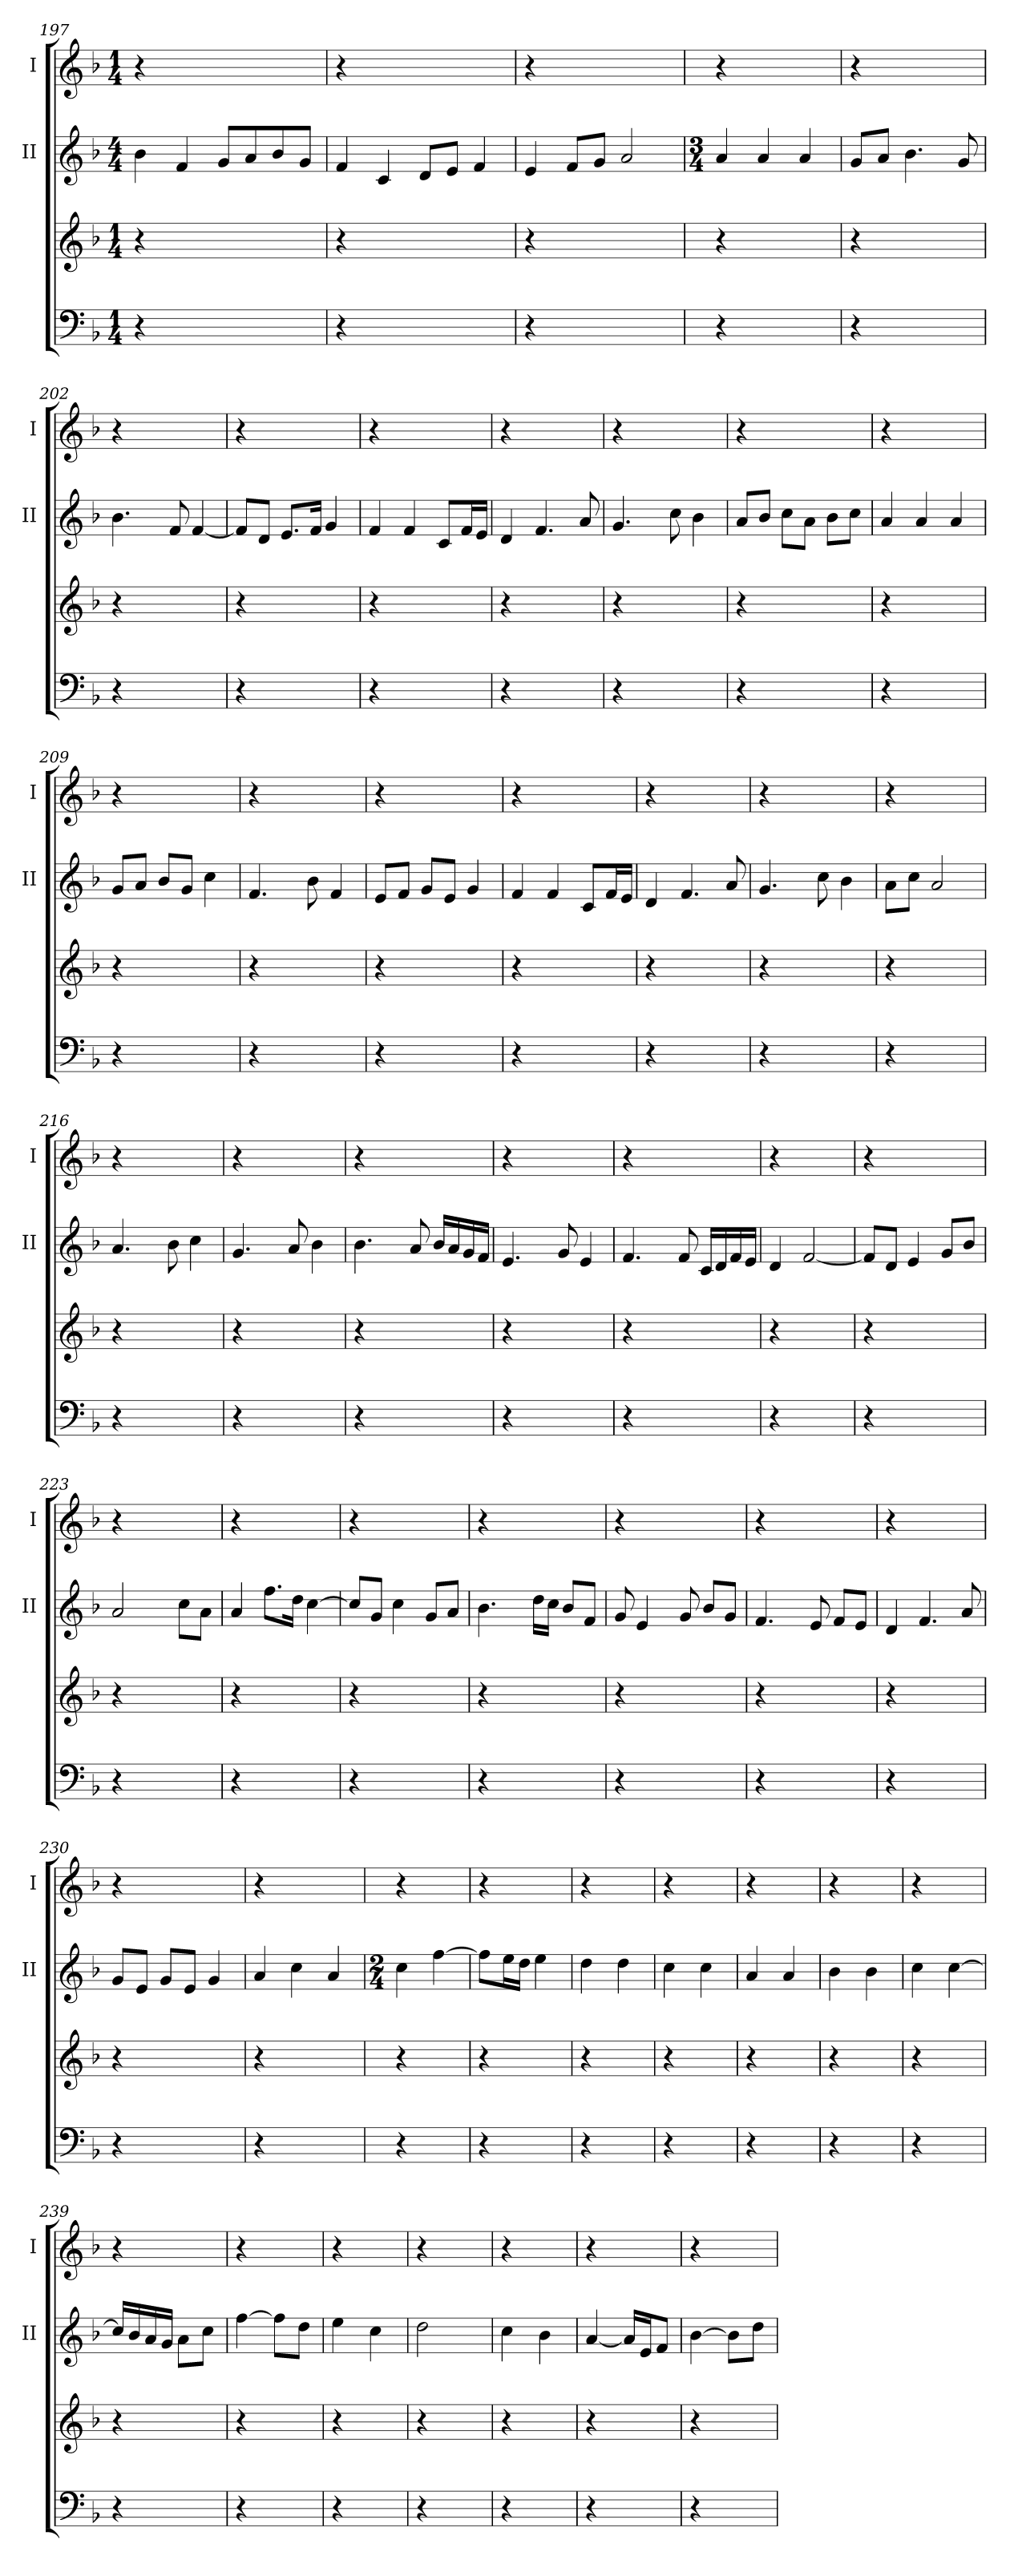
**kern	**kern	**kern	**kern
*part3	*part3	*part2	*part1
*staff4	*staff3	*staff2	*staff1
*	*	*I"II	*I"I
*	*	*I'II	*I'I
*clefF4	*clefG2	*clefG2	*clefG2
*k[b-]	*k[b-]	*k[b-]	*k[b-]
*F:	*F:	*F:	*F:
*M1/4	*M1/4	*M4/4	*M1/4
=197	=197	=197	=197
4r	4r	4b-\	4r
2.ryy	2.ryy	4f/	2.ryy
.	.	8g/L	.
.	.	8a/	.
.	.	8b-/	.
.	.	8g/J	.
=198	=198	=198	=198
4r	4r	4f/	4r
2.ryy	2.ryy	4c/	2.ryy
.	.	8d/L	.
.	.	8e/J	.
.	.	4f/	.
=199	=199	=199	=199
4r	4r	4e/	4r
2.ryy	2.ryy	8f/L	2.ryy
.	.	8g/J	.
.	.	2a/	.
!!LO:LB:g=z
=200	=200	=200	=200
*	*	*M3/4	*
4r	4r	4a/	4r
2ryy	2ryy	4a/	2ryy
.	.	4a/	.
=201	=201	=201	=201
4r	4r	8g/L	4r
.	.	8a/J	.
2ryy	2ryy	4.b-\	2ryy
.	.	8g/	.
=202	=202	=202	=202
4r	4r	4.b-\	4r
2ryy	2ryy	.	2ryy
.	.	8f/	.
.	.	[<4f/	.
=203	=203	=203	=203
4r	4r	8f/L]	4r
.	.	8d/J	.
2ryy	2ryy	8.e/L	2ryy
.	.	16f/Jk	.
.	.	4g/	.
=204	=204	=204	=204
4r	4r	4f/	4r
2ryy	2ryy	4f/	2ryy
.	.	8c/L	.
.	.	16f/L	.
.	.	16e/JJ	.
=205	=205	=205	=205
4r	4r	4d/	4r
2ryy	2ryy	4.f/	2ryy
.	.	8a/	.
!!LO:LB:g=z
=206	=206	=206	=206
4r	4r	4.g/	4r
2ryy	2ryy	.	2ryy
.	.	8cc\	.
.	.	4b-\	.
=207	=207	=207	=207
4r	4r	8a/L	4r
.	.	8b-/J	.
2ryy	2ryy	8cc\L	2ryy
.	.	8a\J	.
.	.	8b-\L	.
.	.	8cc\J	.
=208	=208	=208	=208
4r	4r	4a/	4r
2ryy	2ryy	4a/	2ryy
.	.	4a/	.
=209	=209	=209	=209
4r	4r	8g/L	4r
.	.	8a/J	.
2ryy	2ryy	8b-/L	2ryy
.	.	8g/J	.
.	.	4cc\	.
=210	=210	=210	=210
4r	4r	4.f/	4r
2ryy	2ryy	.	2ryy
.	.	8b-\	.
.	.	4f/	.
=211	=211	=211	=211
4r	4r	8e/L	4r
.	.	8f/J	.
2ryy	2ryy	8g/L	2ryy
.	.	8e/J	.
.	.	4g/	.
!!LO:LB:g=z
=212	=212	=212	=212
4r	4r	4f/	4r
2ryy	2ryy	4f/	2ryy
.	.	8c/L	.
.	.	16f/L	.
.	.	16e/JJ	.
=213	=213	=213	=213
4r	4r	4d/	4r
2ryy	2ryy	4.f/	2ryy
.	.	8a/	.
=214	=214	=214	=214
4r	4r	4.g/	4r
2ryy	2ryy	.	2ryy
.	.	8cc\	.
.	.	4b-\	.
=215	=215	=215	=215
4r	4r	8a\L	4r
.	.	8cc\J	.
2ryy	2ryy	2a/	2ryy
=216	=216	=216	=216
4r	4r	4.a/	4r
2ryy	2ryy	.	2ryy
.	.	8b-\	.
.	.	4cc\	.
=217	=217	=217	=217
4r	4r	4.g/	4r
2ryy	2ryy	.	2ryy
.	.	8a/	.
.	.	4b-\	.
!!LO:LB:g=z
=218	=218	=218	=218
4r	4r	4.b-\	4r
2ryy	2ryy	.	2ryy
.	.	8a/	.
.	.	16b-/LL	.
.	.	16a/	.
.	.	16g/	.
.	.	16f/JJ	.
=219	=219	=219	=219
4r	4r	4.e/	4r
2ryy	2ryy	.	2ryy
.	.	8g/	.
.	.	4e/	.
=220	=220	=220	=220
4r	4r	4.f/	4r
2ryy	2ryy	.	2ryy
.	.	8f/	.
.	.	16c/LL	.
.	.	16d/	.
.	.	16f/	.
.	.	16e/JJ	.
=221	=221	=221	=221
4r	4r	4d/	4r
2ryy	2ryy	[<2f/	2ryy
=222	=222	=222	=222
4r	4r	8f/L]	4r
.	.	8d/J	.
2ryy	2ryy	4e/	2ryy
.	.	8g/L	.
.	.	8b-/J	.
=223	=223	=223	=223
4r	4r	2a/	4r
2ryy	2ryy	.	2ryy
.	.	8cc\L	.
.	.	8a\J	.
!!LO:PB:g=z
=224	=224	=224	=224
4r	4r	4a/	4r
2ryy	2ryy	8.ff\L	2ryy
.	.	16dd\Jk	.
.	.	[>4cc\	.
=225	=225	=225	=225
4r	4r	8cc/L]	4r
.	.	8g/J	.
2ryy	2ryy	4cc\	2ryy
.	.	8g/L	.
.	.	8a/J	.
=226	=226	=226	=226
4r	4r	4.b-\	4r
2ryy	2ryy	.	2ryy
.	.	16dd\LL	.
.	.	16cc\JJ	.
.	.	8b-/L	.
.	.	8f/J	.
=227	=227	=227	=227
4r	4r	8g/	4r
.	.	4e/	.
2ryy	2ryy	.	2ryy
.	.	8g/	.
.	.	8b-/L	.
.	.	8g/J	.
=228	=228	=228	=228
4r	4r	4.f/	4r
2ryy	2ryy	.	2ryy
.	.	8e/	.
.	.	8f/L	.
.	.	8e/J	.
=229	=229	=229	=229
4r	4r	4d/	4r
2ryy	2ryy	4.f/	2ryy
.	.	8a</	.
!!LO:LB:g=z
=230	=230	=230	=230
4r	4r	8g/L	4r
.	.	8e/J	.
2ryy	2ryy	8g/L	2ryy
.	.	8e/J	.
.	.	4g/	.
=231	=231	=231	=231
4r	4r	4a/	4r
2ryy	2ryy	4cc\	2ryy
.	.	4a/	.
=232	=232	=232	=232
*	*	*M2/4	*
4r	4r	4cc\	4r
4ryy	4ryy	[>4ff\	4ryy
=233	=233	=233	=233
4r	4r	8ff\L]	4r
.	.	16ee\L	.
.	.	16dd\JJ	.
4ryy	4ryy	4ee\	4ryy
=234	=234	=234	=234
4r	4r	4dd\	4r
4ryy	4ryy	4dd\	4ryy
=235	=235	=235	=235
4r	4r	4cc\	4r
4ryy	4ryy	4cc\	4ryy
=236	=236	=236	=236
4r	4r	4a/	4r
4ryy	4ryy	4a/	4ryy
=237	=237	=237	=237
4r	4r	4b-\	4r
4ryy	4ryy	4b-\	4ryy
!!LO:LB:g=z
=238	=238	=238	=238
4r	4r	4cc\	4r
4ryy	4ryy	[>4cc\	4ryy
=239	=239	=239	=239
4r	4r	16cc/LL]	4r
.	.	16b-/	.
.	.	16a/	.
.	.	16g/JJ	.
4ryy	4ryy	8a\L	4ryy
.	.	8cc\J	.
=240	=240	=240	=240
4r	4r	[>4ff\	4r
4ryy	4ryy	8ff\L]	4ryy
.	.	8dd\J	.
=241	=241	=241	=241
4r	4r	4ee\	4r
4ryy	4ryy	4cc\	4ryy
=242	=242	=242	=242
4r	4r	2dd\	4r
4ryy	4ryy	.	4ryy
=243	=243	=243	=243
4r	4r	4cc\	4r
4ryy	4ryy	4b-\	4ryy
=244	=244	=244	=244
4r	4r	[<4a/	4r
4ryy	4ryy	16a/LL]	4ryy
.	.	16e/J	.
.	.	8f/J	.
=245	=245	=245	=245
4r	4r	[>4b-\	4r
4ryy	4ryy	8b-\L]	4ryy
.	.	8dd\J	.
=	=	=	=
*-	*-	*-	*-
